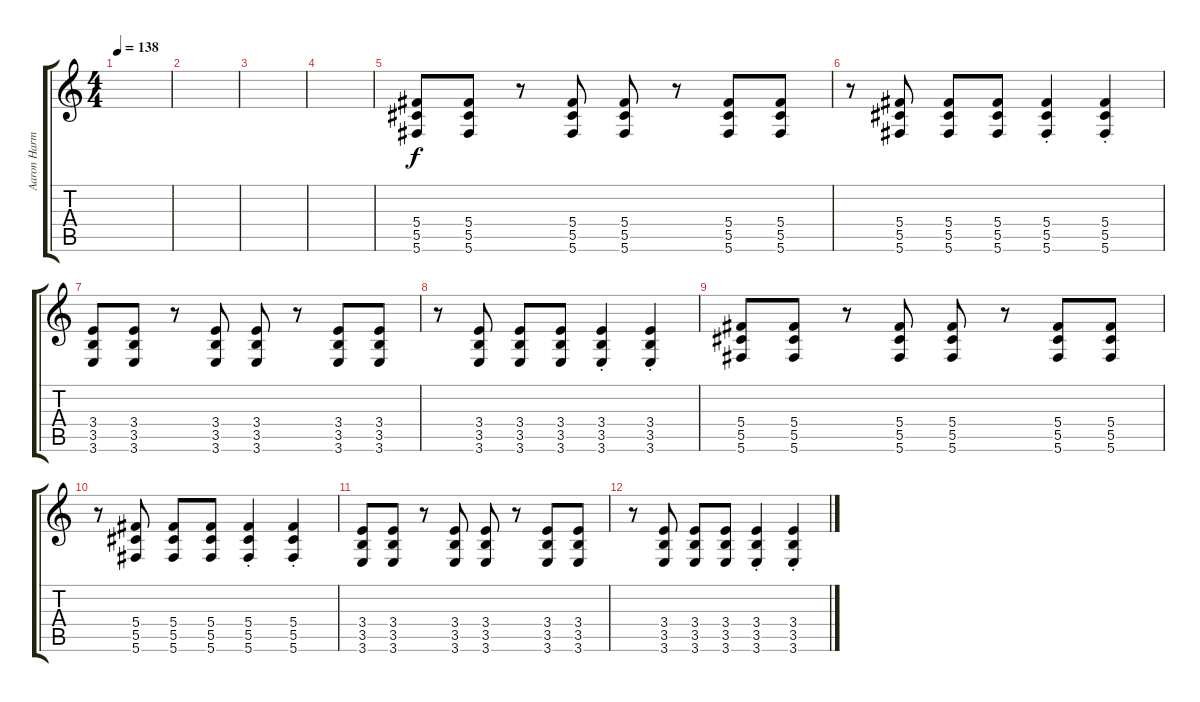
\track ("Aaron Harmony" "Aaron Harm") {instrument overdrivenguitar}
\staff {score tabs}
\tuning (Eb4 Bb3 Gb3 Db3 Ab2 Db2) {hide}
\ts (4 4)
\tempo 138
\clef g2
\ks c
|
|
|
|
(5.4 5.5 5.6).8 (5.4 5.5 5.6).8 r.8 (5.4 5.5 5.6).8 (5.4 5.5 5.6).8 r.8 (5.4 5.5 5.6).8 (5.4 5.5 5.6).8 |
r.8 (5.4 5.5 5.6).8 (5.4 5.5 5.6).8 (5.4 5.5 5.6).8 (5.4{st} 5.5{st} 5.6{st}).4 (5.4{st} 5.5{st} 5.6{st}).4 |
(3.4 3.5 3.6).8 (3.4 3.5 3.6).8 r.8 (3.4 3.5 3.6).8 (3.4 3.5 3.6).8 r.8 (3.4 3.5 3.6).8 (3.4 3.5 3.6).8 |
r.8 (3.4 3.5 3.6).8 (3.4 3.5 3.6).8 (3.4 3.5 3.6).8 (3.4{st} 3.5{st} 3.6{st}).4 (3.4{st} 3.5{st} 3.6{st}).4 |
(5.4 5.5 5.6).8 (5.4 5.5 5.6).8 r.8 (5.4 5.5 5.6).8 (5.4 5.5 5.6).8 r.8 (5.4 5.5 5.6).8 (5.4 5.5 5.6).8 |
r.8 (5.4 5.5 5.6).8 (5.4 5.5 5.6).8 (5.4 5.5 5.6).8 (5.4{st} 5.5{st} 5.6{st}).4 (5.4{st} 5.5{st} 5.6{st}).4 |
(3.4 3.5 3.6).8 (3.4 3.5 3.6).8 r.8 (3.4 3.5 3.6).8 (3.4 3.5 3.6).8 r.8 (3.4 3.5 3.6).8 (3.4 3.5 3.6).8 |
r.8 (3.4 3.5 3.6).8 (3.4 3.5 3.6).8 (3.4 3.5 3.6).8 (3.4{st} 3.5{st} 3.6{st}).4 (3.4{st} 3.5{st} 3.6{st}).4
